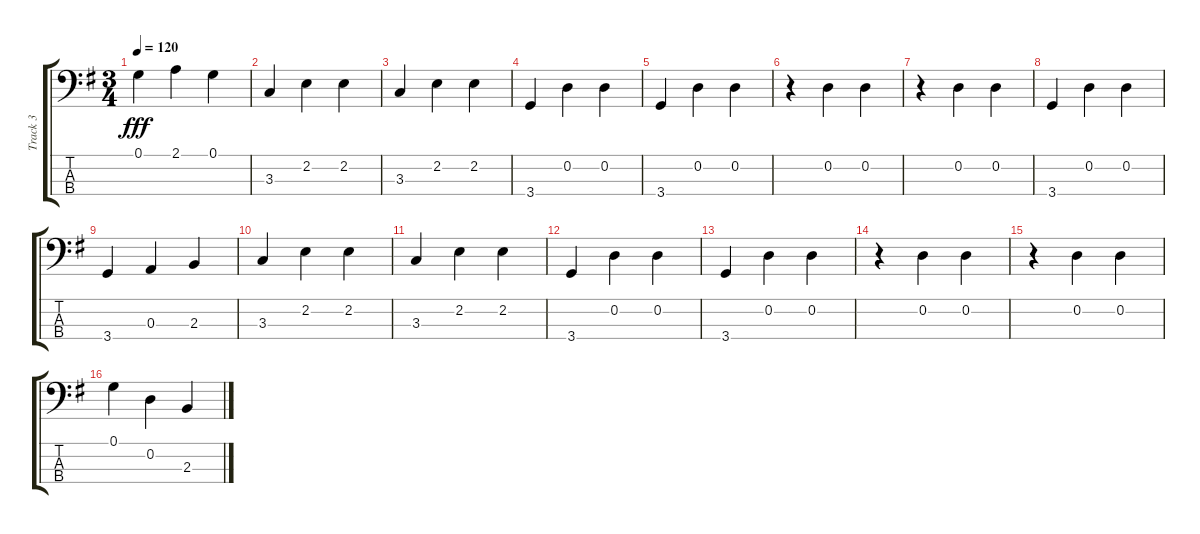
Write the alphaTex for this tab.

\track ("Track 3" "Track 3") {instrument acousticbass}
\staff {score tabs}
\tuning (G2 D2 A1 E1) {hide}
\ts (3 4)
\tempo 120
\clef f4
\ks g
0.1.4{dy fff} 2.1.4 0.1.4 |
3.3.4 2.2.4 2.2.4 |
3.3.4 2.2.4 2.2.4 |
3.4.4 0.2.4 0.2.4 |
3.4.4 0.2.4 0.2.4 |
r.4 0.2.4 0.2.4 |
r.4 0.2.4 0.2.4 |
3.4.4 0.2.4 0.2.4 |
3.4.4 0.3.4 2.3.4 |
3.3.4 2.2.4 2.2.4 |
3.3.4 2.2.4 2.2.4 |
3.4.4 0.2.4 0.2.4 |
3.4.4 0.2.4 0.2.4 |
r.4 0.2.4 0.2.4 |
r.4 0.2.4 0.2.4 |
0.1.4 0.2.4 2.3.4
